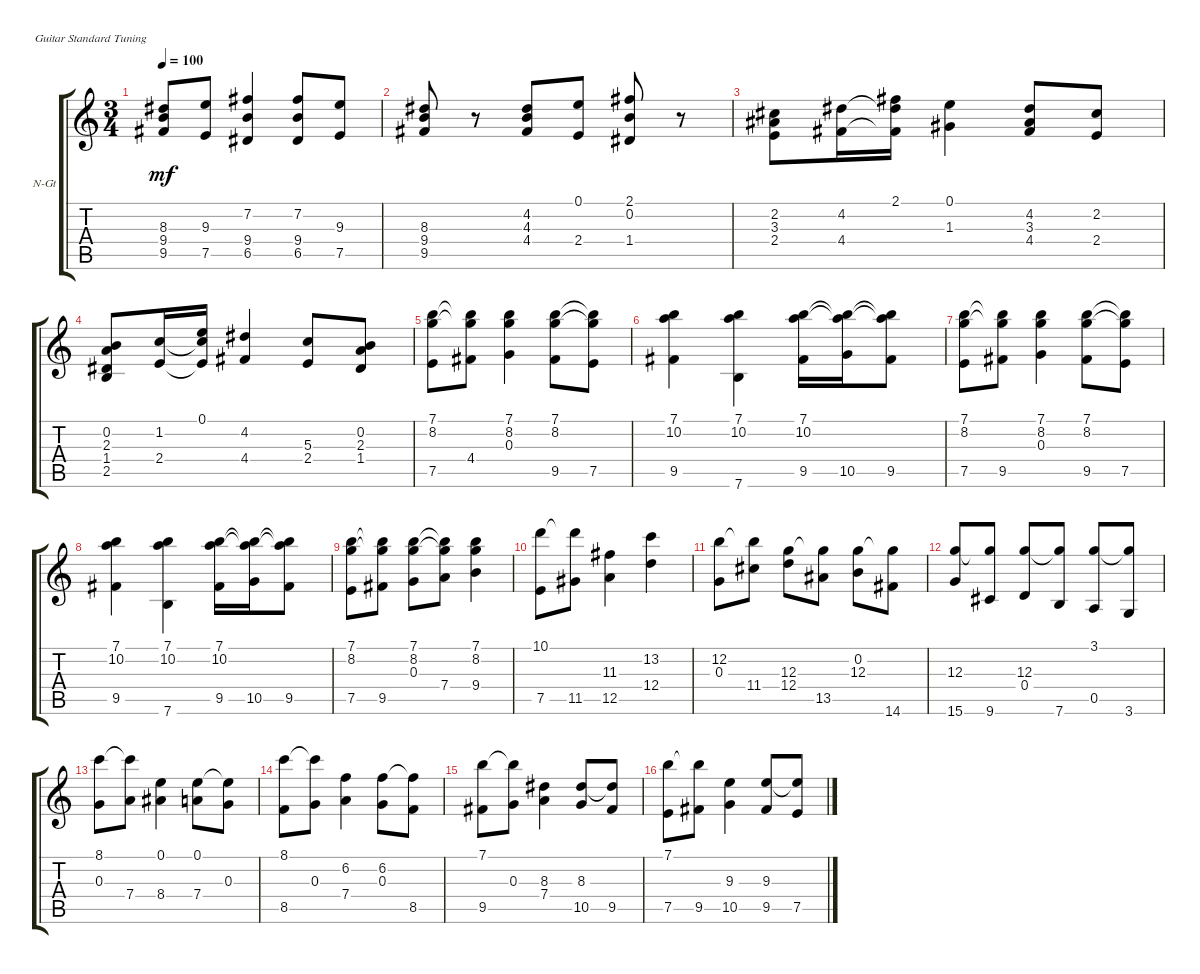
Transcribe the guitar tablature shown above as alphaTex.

\bracketExtendMode groupsimilarinstruments
\firstSystemTrackNameOrientation horizontal
\otherSystemsTrackNameOrientation horizontal
\track ("Classical Guitar" "N-Gt") {instrument acousticguitarnylon}
\staff {score tabs}
\tuning (E4 B3 G3 D3 A2 E2)
\ts (3 4)
\tempo 100
\clef g2
\ks c
(8.3 9.4 9.5).8{dy mf} (9.3 7.5).8 (7.2 9.4 6.5).4 (7.2 9.4 6.5).8 (9.3 7.5).8 |
(8.3 9.4 9.5).8 r.8 (4.2 4.3 4.4).8 (0.1 2.4).8 (2.1 0.2 1.4).8 r.8 |
(2.2 3.3 2.4).8 (4.2 4.4).16 (4.2{t} 4.4{t} 2.1).16 (0.1 1.3).4 (4.2 3.3 4.4).8 (2.2 2.4).8 |
(0.2 2.3 1.4 2.5).8 (1.2 2.4).16 (1.2{t} 2.4{t} 0.1).16 (4.2 4.4).4 (5.3 2.4).8 (0.2 2.3 1.4).8 |
(7.1 8.2 7.5).8 (7.1{t} 8.2{t} 4.4).8 (7.1 8.2 0.3).4 (7.1 8.2 9.5).8 (7.1{t} 8.2{t} 7.5).8 |
(7.1 10.2 9.5).4 (7.1 10.2 7.6).4 (7.1 10.2 9.5).16 (7.1{t} 10.2{t} 10.5).16 (7.1{t} 10.2{t} 9.5).8 |
(7.1 8.2 7.5).8 (7.1{t} 8.2{t} 9.5).8 (7.1 8.2 0.3).4 (7.1 8.2 9.5).8 (7.1{t} 8.2{t} 7.5).8 |
(7.1 10.2 9.5).4 (7.1 10.2 7.6).4 (7.1 10.2 9.5).16 (7.1{t} 10.2{t} 10.5).16 (7.1{t} 10.2{t} 9.5).8 |
(7.1 8.2 7.5).8 (7.1{t} 8.2{t} 9.5).8 (7.1 8.2 0.3).8 (7.1{t} 8.2{t} 7.4).8 (7.1 8.2 9.4).4 |
(10.1 7.5).8 (10.1{t} 11.5).8 (11.3 12.5).4 (13.2 12.4).4 |
(12.2 0.3).8 (12.2{t} 11.4).8 (12.3 12.4).8 (12.3{t} 13.5).8 (12.3 0.2).8 (12.3{t} 14.6).8 |
(12.3 15.6).8 (12.3{t} 9.6).8 (12.3 0.4).8 (12.3{t} 7.6).8 (0.5 3.1).8 (3.6 3.1{t}).8 |
(8.1 0.3).8 (8.1{t} 7.4).8 (0.1 8.4).4 (0.1 7.4).8 (0.1{t} 0.3).8 |
(8.1 8.5).8 (8.1{t} 0.3).8 (6.2 7.4).4 (6.2 0.3).8 (6.2{t} 8.5).8 |
(7.1 9.5).8 (7.1{t} 0.3).8 (8.3 7.4).4 (8.3 10.5).8 (8.3{t} 9.5).8 |
(7.1 7.5).8 (7.1{t} 9.5).8 (9.3 10.5).4 (9.3 9.5).8 (9.3{t} 7.5).8
